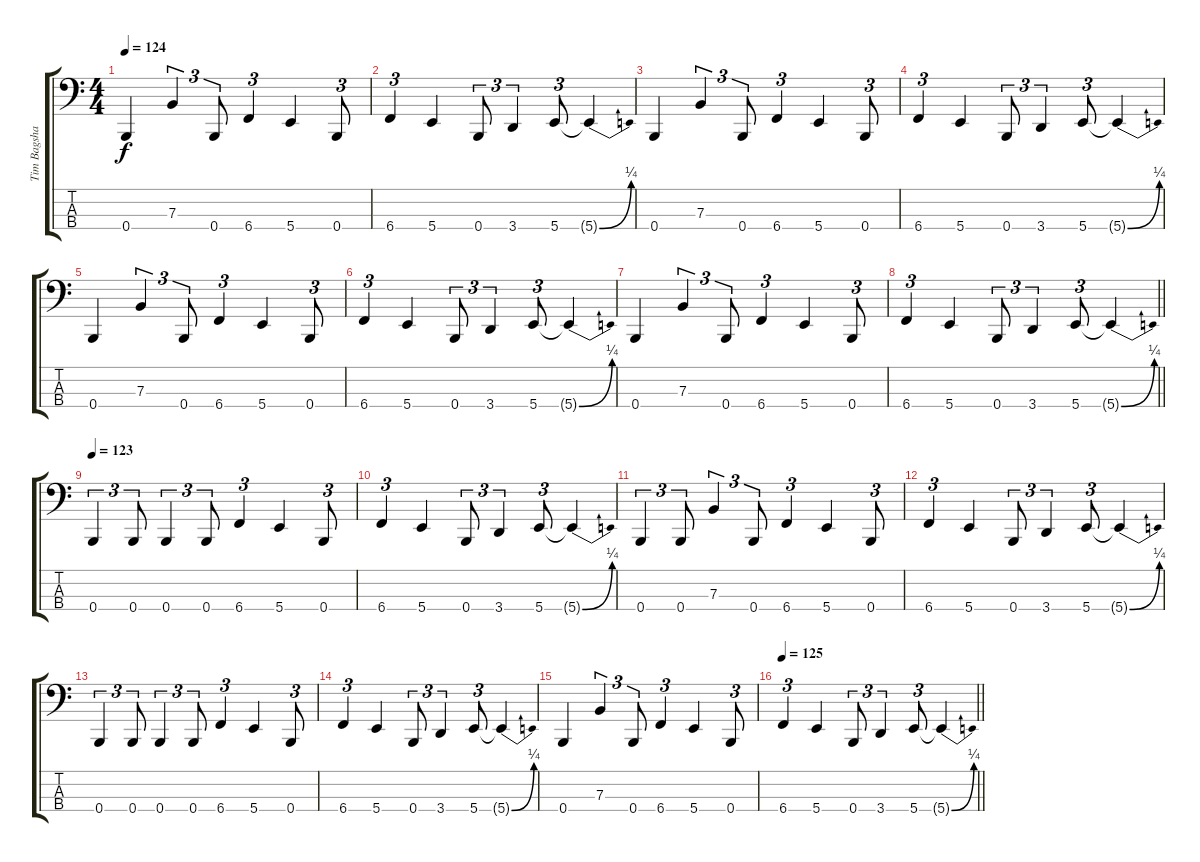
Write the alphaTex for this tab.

\track ("Tim Bagshaw" "Tim Bagsha") {instrument electricbassfinger}
\staff {score tabs}
\tuning (D2 A1 E1 B0) {hide}
\ts (4 4)
\tempo 124
\clef f4
\ks c
0.4.4{dy f} 7.3.4{tu (3 2)} 0.4.8{tu (3 2)} 6.4.4{tu (3 2)} 5.4.4 0.4.8{tu (3 2)} |
6.4.4{tu (3 2)} 5.4.4 0.4.8{tu (3 2)} 3.4.4{tu (3 2)} 5.4.8{tu (3 2)} 5.4{be (bend 0 0 60 1) t}.4 |
0.4.4 7.3.4{tu (3 2)} 0.4.8{tu (3 2)} 6.4.4{tu (3 2)} 5.4.4 0.4.8{tu (3 2)} |
6.4.4{tu (3 2)} 5.4.4 0.4.8{tu (3 2)} 3.4.4{tu (3 2)} 5.4.8{tu (3 2)} 5.4{be (bend 0 0 60 1) t}.4 |
0.4.4 7.3.4{tu (3 2)} 0.4.8{tu (3 2)} 6.4.4{tu (3 2)} 5.4.4 0.4.8{tu (3 2)} |
6.4.4{tu (3 2)} 5.4.4 0.4.8{tu (3 2)} 3.4.4{tu (3 2)} 5.4.8{tu (3 2)} 5.4{be (bend 0 0 60 1) t}.4 |
0.4.4 7.3.4{tu (3 2)} 0.4.8{tu (3 2)} 6.4.4{tu (3 2)} 5.4.4 0.4.8{tu (3 2)} |
\barLineRight lightlight
6.4.4{tu (3 2)} 5.4.4 0.4.8{tu (3 2)} 3.4.4{tu (3 2)} 5.4.8{tu (3 2)} 5.4{be (bend 0 0 60 1) t}.4 |
\section ("" "")
\tempo 123
0.4.4{tu (3 2)} 0.4.8{tu (3 2)} 0.4.4{tu (3 2)} 0.4.8{tu (3 2)} 6.4.4{tu (3 2)} 5.4.4 0.4.8{tu (3 2)} |
6.4.4{tu (3 2)} 5.4.4 0.4.8{tu (3 2)} 3.4.4{tu (3 2)} 5.4.8{tu (3 2)} 5.4{be (bend 0 0 60 1) t}.4 |
0.4.4{tu (3 2)} 0.4.8{tu (3 2)} 7.3.4{tu (3 2)} 0.4.8{tu (3 2)} 6.4.4{tu (3 2)} 5.4.4 0.4.8{tu (3 2)} |
6.4.4{tu (3 2)} 5.4.4 0.4.8{tu (3 2)} 3.4.4{tu (3 2)} 5.4.8{tu (3 2)} 5.4{be (bend 0 0 60 1) t}.4 |
0.4.4{tu (3 2)} 0.4.8{tu (3 2)} 0.4.4{tu (3 2)} 0.4.8{tu (3 2)} 6.4.4{tu (3 2)} 5.4.4 0.4.8{tu (3 2)} |
6.4.4{tu (3 2)} 5.4.4 0.4.8{tu (3 2)} 3.4.4{tu (3 2)} 5.4.8{tu (3 2)} 5.4{be (bend 0 0 60 1) t}.4 |
0.4.4 7.3.4{tu (3 2)} 0.4.8{tu (3 2)} 6.4.4{tu (3 2)} 5.4.4 0.4.8{tu (3 2)} |
\tempo 125
\barLineRight lightlight
6.4.4{tu (3 2)} 5.4.4 0.4.8{tu (3 2)} 3.4.4{tu (3 2)} 5.4.8{tu (3 2)} 5.4{be (bend 0 0 60 1) t}.4
